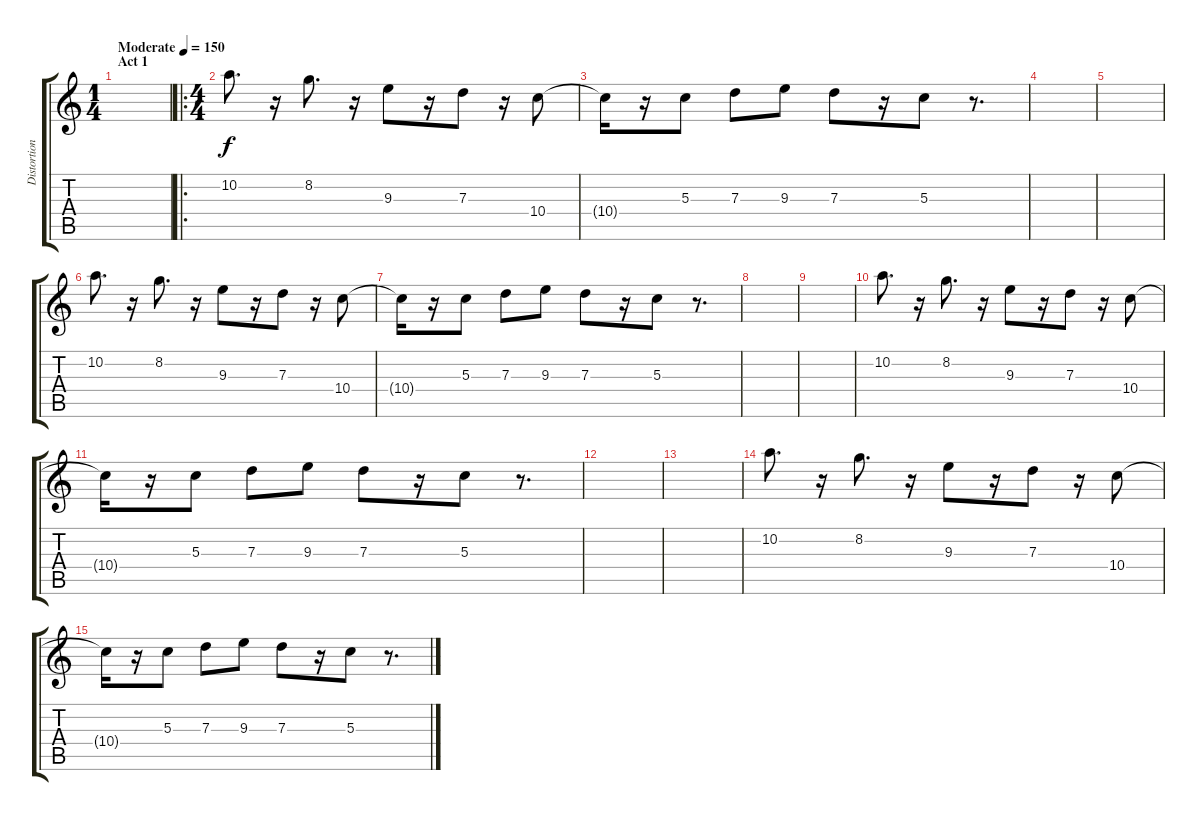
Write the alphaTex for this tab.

\track ("Distortion Guitar (Left)" "Distortion") {instrument distortionguitar}
\staff {score tabs}
\tuning (E4 B3 G3 D3 A2 E2) {hide}
\ts (1 4)
\section ("" "Act 1")
\tempo (150 "Moderate")
\clef g2
\ks c
|
\ro
\ts (4 4)
10.2.8{d} r.16 8.2.8{d} r.16 9.3.8 r.16 7.3.8 r.16 10.4.8 |
10.4{t}.16 r.16 5.3.8 7.3.8 9.3.8 7.3.8 r.16 5.3.8 r.8{d} |
|
|
10.2.8{d} r.16 8.2.8{d} r.16 9.3.8 r.16 7.3.8 r.16 10.4.8 |
10.4{t}.16 r.16 5.3.8 7.3.8 9.3.8 7.3.8 r.16 5.3.8 r.8{d} |
|
|
10.2.8{d} r.16 8.2.8{d} r.16 9.3.8 r.16 7.3.8 r.16 10.4.8 |
10.4{t}.16 r.16 5.3.8 7.3.8 9.3.8 7.3.8 r.16 5.3.8 r.8{d} |
|
|
10.2.8{d} r.16 8.2.8{d} r.16 9.3.8 r.16 7.3.8 r.16 10.4.8 |
10.4{t}.16 r.16 5.3.8 7.3.8 9.3.8 7.3.8 r.16 5.3.8 r.8{d}
